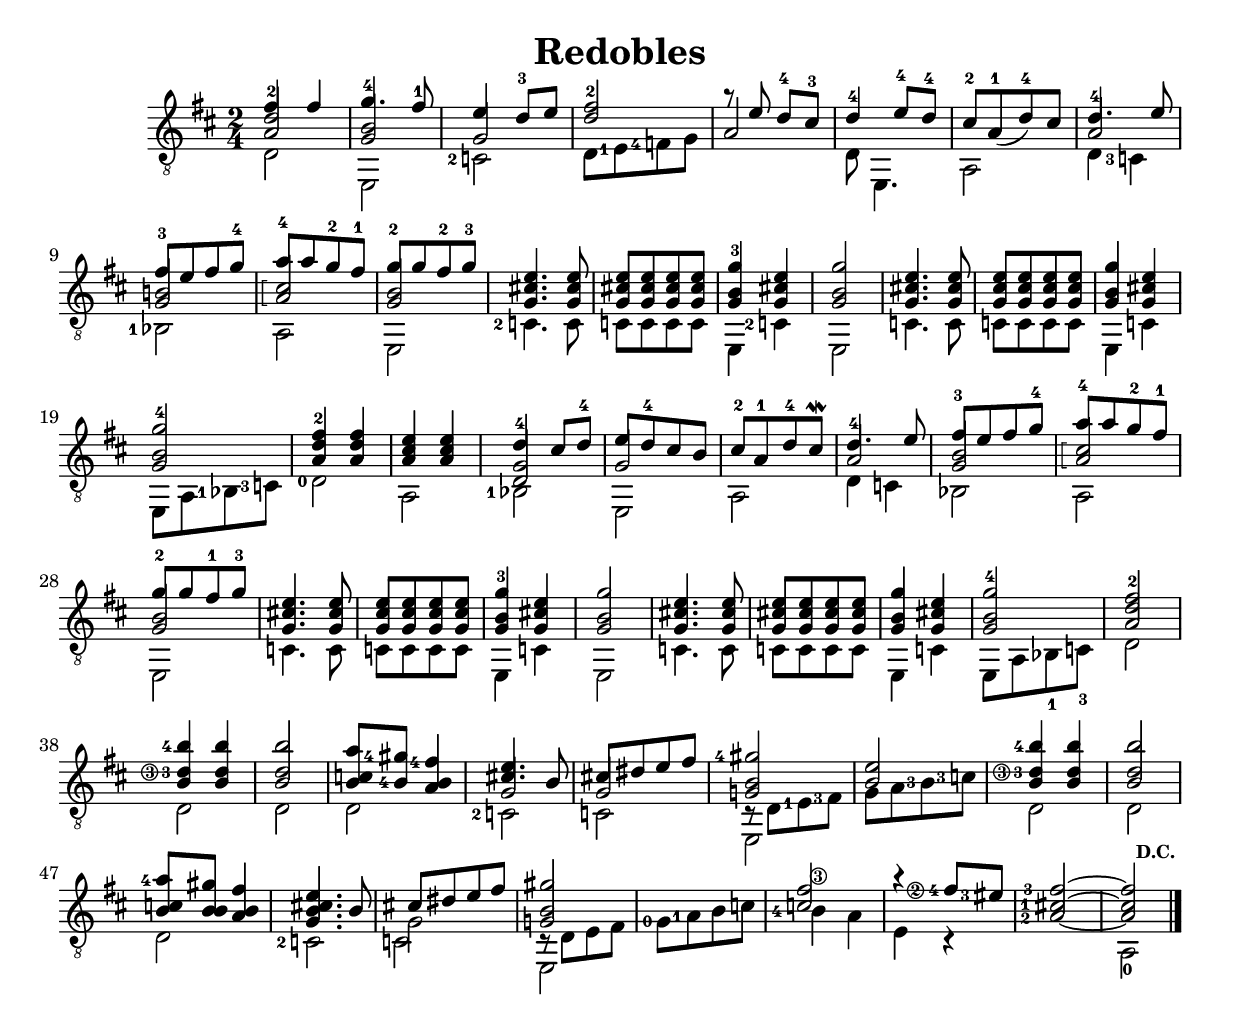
\version "2.23.9"
\language "english"

#(set-object-property! 'scordaturaTuning 'translation-type? list?)

%% Converted from articulations.cc
#(use-modules (ice-9 match))
#(define (articulation-list note-events articulation-events type)
  (let loop ((note-events note-events)
             (articulation-events articulation-events)
             (acc '()))
   (match note-events
    (()
     (reverse! acc))
    ((note-event . rest)
     (let ((found (find (lambda (ev)
                         (memq type (ly:event-property ev 'class)))
                   (ly:event-property note-event 'articulations))))
      (cond
       (found
        (loop rest
         articulation-events
         (cons found acc)))
       ((pair? articulation-events)
        (loop rest
         (cdr articulation-events)
         (cons (car articulation-events)
          acc)))
       (else
        (loop rest
         '()
         (cons '() acc)))))))))


#(define (Scordaturize_performer context)
  (let ((note-evs '())
        (string-number-evs '())
        (fingering-evs '()))
   (make-performer
    (listeners
     ((note-event engraver event)
      (set! note-evs (cons event note-evs)))
     ((string-number-event engraver event)
      (set! string-number-evs (cons event string-number-evs)))
     ((fingering-event engraver event)
      (set! fingering-evs (cons event fingering-evs))))
    ((pre-process-music engraver)

     (let* ((tab-strings (articulation-list note-evs string-number-evs 'string-number-event))               (defined-fingers (articulation-list note-evs fingering-evs 'fingering-event))

            (func (ly:context-property context 'noteToFretFunction))

            (string-fret-finger (func context note-evs (list tab-strings defined-fingers)))               (scordatura-tuning (ly:context-property context 'scordaturaTuning)))

      (for-each
       (lambda (ev elems)
        (match-let*
         (((string-number fret-number _) elems)

          (tuning-base (list-ref scordatura-tuning (1- string-number)))


          ;; Don't care about enharmony, it's about MIDI.
          (fret-diff (ly:make-pitch 0 0 (* 1/2 fret-number)))

          (sounding-pitch (ly:pitch-transpose tuning-base fret-diff)))

         (ly:event-set-property! ev 'pitch sounding-pitch)))
       note-evs
       string-fret-finger)))
    ((stop-translation-timestep engraver)
     (set! note-evs '())
     (set! string-number-evs '())
     (set! fingering-evs '())))))


\midi {
 \context {
  \Voice
  \consists #Scordaturize_performer
  noteToFretFunction = #determine-frets
  predefinedDiagramTable = ##f
  stringTunings = #guitar-tuning
 }
}




%%------------------------------------------------------------------------------
markDC ={
  %\override Score.RehearsalMark.break-visibility =  #end-of-line-visible
  \tweak self-alignment-X #RIGHT
  \mark \markup \tiny \bold "D.C."
}

global = {
  \undo \omit Staff.TimeSignature
  \set Staff.forceClef = ##t
  \clef "G_8"
  \key d \major
  \time 2/4
}


guitarI =  \relative c' {
  \set Staff.midiInstrument = "acoustic guitar (nylon)"
  \set fingeringOrientations = #'(up)
  \set strokeFingerOrientations = #'(up)
  \voiceOne
  %\stemUp
  \mergeDifferentlyDottedOn
  \mergeDifferentlyHeadedOn
  %\compressEmptyMeasures
  \override Rest.staff-position= #6
  %\incipit
  \global
  <fs-2>4 fs
  <g-4>4.  <fs-1>8
  e4 <d-3>8 e
  <d fs-2>2
  %5
  r8 e <d-4> <cs-3>
  <d-4>4 <e-4>8 <d-4>
  <cs-2>8[ <a-1>_( <d-4>) cs]
  <d-4>4. e8
  <fs-3>8[ e fs <g-4>]
  <a-4>8[ a <g-2> <fs-1>]
  <g-2>[ g <fs-2> <g-3>]
  <g, cs! e>4. <g cs e>8
  <g cs! e>8[ <g cs e> <g cs e> <g cs e>]
  <g b g'-3>4 <g cs! e>
  %%ligne 2
 % \break
  <g b g'>2 %15
  <g cs! e>4. <g cs e>8
  <g cs e>8[ <g cs e> <g cs e> <g cs e>]
  <g b g'>4 <g cs! e>
  <g b g'-4>2
  <a d fs-2>4 <a d fs> %20
  <a cs e>4 <a cs e>

 %\break
  <d-4>4 cs8 <d-4>
  e8[ <d-4> cs b]%22
  <cs-2>[ <a-1> <d-4> cs]\mordent
  <d-4>4. e8 %25
  <fs-3>8[ e fs <g-4>]
  <a-4>8[ a <g-2> <fs-1>]
  <g-2>8[ g <fs-1> <g-3>]
  <g, cs! e>4. <g cs e>8 %29
  %%ligne 3
 % \break
  <g cs e>8[ q q q] %30
  <g b g'-3>4 <g cs! e> %31
  <g b g'>2 %32
  <g cs! e>4. <g cs e>8 %33
  <g cs! e>8[ q q q] %34
  <g b g'>4 <g cs! e> %35
  <g b g'-4>2 %36
  <a d fs-2>2 %37
 % \break
  \set stringNumberOrientations = #'(left)
  \set fingeringOrientations = #'(left)
  <b d-3\3 b'-4>4 q %38
  <b d b'>2 %39
  <b c! a'>8 <b-4 gs'-4> <a b fs'-4>4 %40
  <cs! e>4. b8 %41
  cs!8[ ds e fs] %42
  <g,! b gs'-4>2 %43
  %%ligne 4
 % \break
  <b e>2 %44
  <b d-3\3 b'-4>4 q %45
  <b d b'>2 %46
  <b c! a'-4>8 <b b gs'> <a b fs'>4 %47
  <g b cs! e>4. b8 %48
  <cs!>8[ ds e fs] %49
  <g,! b gs'!>2 %50
 %\break
  s2  %51
  <c fs>2 %52
  r4 <fs-4-\2>8 <es-3> %53
  <a,-2_~ cs!-1~ fs-3~>2 q2 %55
  \markDC
  \bar "|."
}

%---GII
guitarII =  \relative c' {
  \set Staff.midiInstrument = "acoustic guitar (nylon)"
  \set fingeringOrientations = #'(left)
  %\set Timing.beamExceptions = #'()
  \voiceOne
  %\stemUp
  %\mergeDifferentlyDottedOn
  \mergeDifferentlyHeadedOn
  %\override Rest.staff-position= #-6
  %\slurDashed
  %  \rhythmMark #"" \rhyMarkIIEighths \rhyMarkTriplets
  %\nullincipit
  \global
  <a d>2 <g b> %2
  g2 s2 %4
  %5
  a2
  s2 s2
  a2 <g b!>2
  \arpeggioBracket
  %\once \override Arpeggio.positions = #'(-5 . 3)
  <a cs>2\arpeggio
  <g b>2
  s2
  s2
  %%ligne 2
  s2 s2 s2 s2 s2 s2 s2 s2
  <d g>2
  g2 s2
  a2 <g b>
  <a cs>\arpeggio
  <g b>
  s2
%%% linge 3
  s2 s2 s2 s2 s2 s2 %35
  s2 s2 s2 s2 s2 %40
  g2 g2 %42
  \stemDown
  \tweak Rest.extra-offset #'(0 . -10)
  r8 d[ <e-1> <fs-3>] %43
  %%Ligne 4
  g8[ a <b-3> <c!-3>] %44
  s2 s2 %46
  s2 %47
  s2 %48
  g2 %49
  \tweak Rest.extra-offset #'(0 . -10)
  r8 d[ e fs] %50
  %\stemDown
  <g-0>8[ <a-1> b c!] %51
 <b-4\3>4
 \once \override HorizontalBracketText.font-size = #-2
 \once\override HorizontalBracketText.text = \markup \bold "1"
   a\startGroup %52
  e4 \stopGroup \tweak Rest.staff-position #-6 r4 %53
  s2 s2 %55
  \bar "|."
}

%---GIII
guitarIII =  \relative c {
  \set Staff.midiInstrument = "acoustic guitar (nylon)"
  \set fingeringOrientations = #'(left)

  \voiceFour
  %\mergeDifferentlyDottedOn
  \mergeDifferentlyHeadedOn
  \override Rest.staff-position= #-6
  %\slurDashed
  %  \rhythmMark #"" \rhyMarkIIEighths \rhyMarkTriplets
  % \nullincipit
  \global
  d2 e,
  <c'!-2> d8[ <e-1> <f!-4> g]
  s2
  %5
  d8 e,4.
  a2
  d4 <c!-3>
  <bf-1>2 a  e2
  <c'-2>4. c8 | c!8[ c c c]
  e,4 <c'!-2>
  %%ligne 2
  e,2 %15
  c'!4. c8
  c!8[ c c c]
  e,4 c'!
  e,8[ a <bf-1> <c!-3>]
  <d-0>2
  a2
  <bf-1>
  e,2 %23
  a2
  d4 c!
  bf2
  a2
  e2
  c'!4. c8
  %%ligne 3
  c!8[ c c c] %30
  e,4 c'! %31
  e,2 %32
  c'!4. c8 %33
  c!8[ c c c] %34
  e,4 c'! %35
  e,8[ a bf-1 c!-3] %36
  d2 d2 d2 d2 %40
  <c!-2>2 c! %42
  e,2%43
  %ligne4
  s2 %44
  d'2 d2 d2 %47
  <c!-2>2 %48
  c!2 %49
  e,2 %50
  s2 s2 s2 s2 %54
  a2-0
  \bar "|."
}
%------------------------------------------------------------------------------
guitarRedobles = {   << \guitarI \\ \guitarII \\  \guitarIII   >> }
%%-----------------------------------------------------------------------------


NomdesCordes = \markup {
 \fontsize #-5 \bold \column { "E""B""E""B""F#""E" }
}


\score {
 <<
 \new Staff \with {
  scordaturaTuning = \stringTuning <e, fs, b, e b e'>
 } \guitarRedobles

 %{
 \new TabStaff
\with { instrumentName = \markup \NomdesCordes }
 \guitarRedobles
 %}
 >>
% \midi { \tempo 4=120 }
 \layout { }
}

\header { title = "Redobles" }
\score {
 \new Staff  \with {
  scordaturaTuning = \stringTuning <e, fs, b, e b e'>
 }
\unfoldRepeats  \guitarRedobles
\midi { \tempo 4=80 }
}